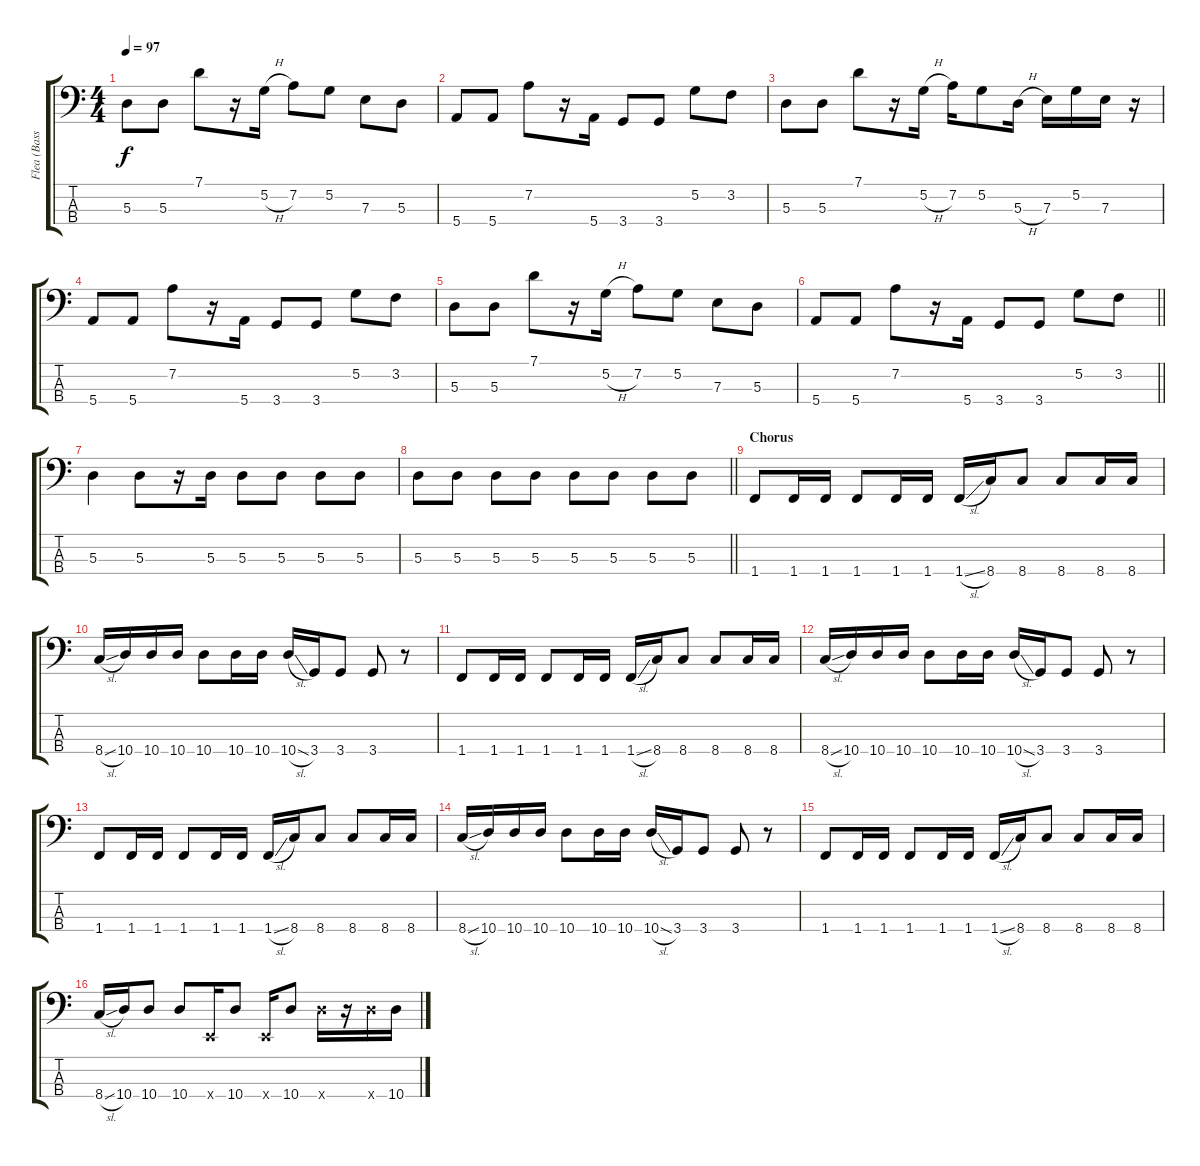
\track ("Flea (Bass)" "Flea (Bass") {instrument electricbassfinger}
\staff {score tabs}
\tuning (G2 D2 A1 E1) {hide}
\ts (4 4)
\tempo 97
\clef f4
\ks c
5.3.8{dy f} 5.3.8 7.1.8 r.16 5.2{h}.16 7.2.8 5.2.8 7.3.8 5.3.8 |
5.4.8 5.4.8 7.2.8 r.16 5.4.16 3.4.8 3.4.8 5.2.8 3.2.8 |
5.3.8 5.3.8 7.1.8 r.16 5.2{h}.16 7.2.16 5.2.8 5.3{h}.16 7.3.16 5.2.16 7.3.16 r.16 |
5.4.8 5.4.8 7.2.8 r.16 5.4.16 3.4.8 3.4.8 5.2.8 3.2.8 |
5.3.8 5.3.8 7.1.8 r.16 5.2{h}.16 7.2.8 5.2.8 7.3.8 5.3.8 |
\barLineRight lightlight
5.4.8 5.4.8 7.2.8 r.16 5.4.16 3.4.8 3.4.8 5.2.8 3.2.8 |
5.3.4 5.3.8 r.16 5.3.16 5.3.8 5.3.8 5.3.8 5.3.8 |
\barLineRight lightlight
5.3.8 5.3.8 5.3.8 5.3.8 5.3.8 5.3.8 5.3.8 5.3.8 |
\section ("" "Chorus")
1.4.8 1.4.16 1.4.16 1.4.8 1.4.16 1.4.16 1.4{sl}.16 8.4.16 8.4.8 8.4.8 8.4.16 8.4.16 |
8.4{sl}.16 10.4.16 10.4.16 10.4.16 10.4.8 10.4.16 10.4.16 10.4{sl}.16 3.4.16 3.4.8 3.4.8 r.8 |
1.4.8 1.4.16 1.4.16 1.4.8 1.4.16 1.4.16 1.4{sl}.16 8.4.16 8.4.8 8.4.8 8.4.16 8.4.16 |
8.4{sl}.16 10.4.16 10.4.16 10.4.16 10.4.8 10.4.16 10.4.16 10.4{sl}.16 3.4.16 3.4.8 3.4.8 r.8 |
1.4.8 1.4.16 1.4.16 1.4.8 1.4.16 1.4.16 1.4{sl}.16 8.4.16 8.4.8 8.4.8 8.4.16 8.4.16 |
8.4{sl}.16 10.4.16 10.4.16 10.4.16 10.4.8 10.4.16 10.4.16 10.4{sl}.16 3.4.16 3.4.8 3.4.8 r.8 |
1.4.8 1.4.16 1.4.16 1.4.8 1.4.16 1.4.16 1.4{sl}.16 8.4.16 8.4.8 8.4.8 8.4.16 8.4.16 |
8.4{sl}.16 10.4.16 10.4.8 10.4.8 0.4{x}.16 10.4.8 0.4{x}.16 10.4.8 10.4{x}.16 r.16 10.4{x}.16 10.4.16
